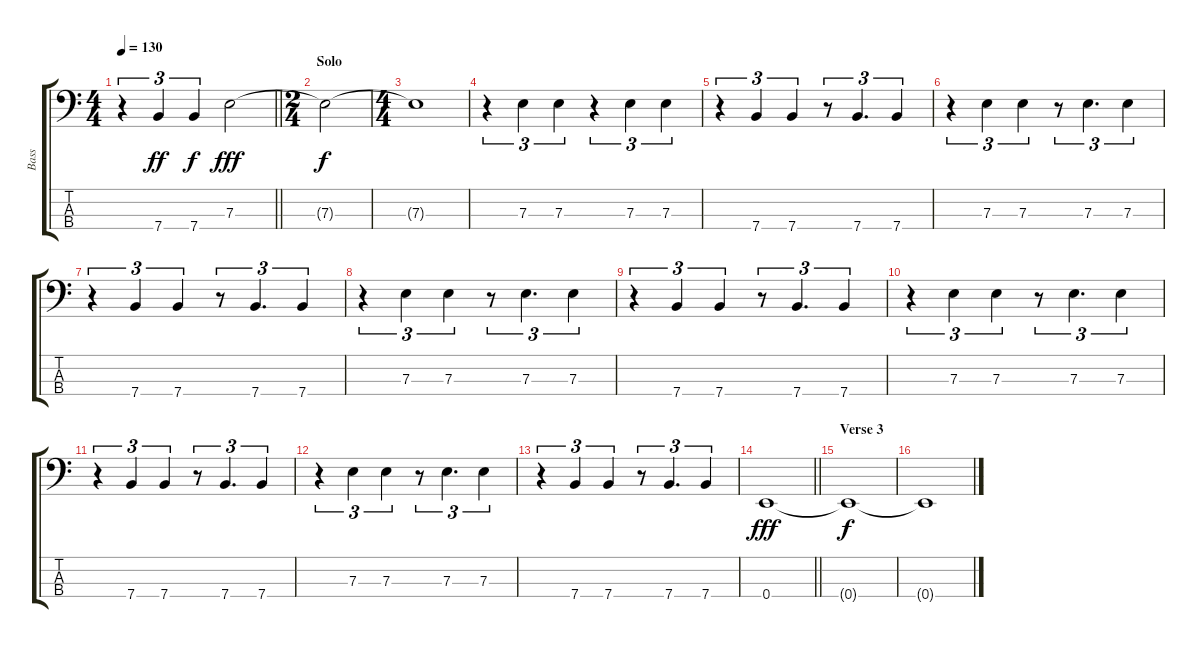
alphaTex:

\track ("Bass" "Bass") {instrument acousticbass}
\staff {score tabs}
\tuning (G2 D2 A1 E1) {hide}
\ts (4 4)
\tempo 130
\clef f4
\barLineRight lightlight
\ks c
r.4{tu (3 2) dy f} 7.4.4{tu (3 2) dy ff} 7.4.4{tu (3 2) dy f} 7.3.2{dy fff} |
\ts (2 4)
\section ("" "Solo")
7.3{t}.2{dy f} |
\ts (4 4)
7.3{t}.1 |
r.4{tu (3 2)} 7.3.4{tu (3 2)} 7.3.4{tu (3 2)} r.4{tu (3 2)} 7.3.4{tu (3 2)} 7.3.4{tu (3 2)} |
r.4{tu (3 2)} 7.4.4{tu (3 2)} 7.4.4{tu (3 2)} r.8{tu (3 2)} 7.4.4{d tu (3 2)} 7.4.4{tu (3 2)} |
r.4{tu (3 2)} 7.3.4{tu (3 2)} 7.3.4{tu (3 2)} r.8{tu (3 2)} 7.3.4{d tu (3 2)} 7.3.4{tu (3 2)} |
r.4{tu (3 2)} 7.4.4{tu (3 2)} 7.4.4{tu (3 2)} r.8{tu (3 2)} 7.4.4{d tu (3 2)} 7.4.4{tu (3 2)} |
r.4{tu (3 2)} 7.3.4{tu (3 2)} 7.3.4{tu (3 2)} r.8{tu (3 2)} 7.3.4{d tu (3 2)} 7.3.4{tu (3 2)} |
r.4{tu (3 2)} 7.4.4{tu (3 2)} 7.4.4{tu (3 2)} r.8{tu (3 2)} 7.4.4{d tu (3 2)} 7.4.4{tu (3 2)} |
r.4{tu (3 2)} 7.3.4{tu (3 2)} 7.3.4{tu (3 2)} r.8{tu (3 2)} 7.3.4{d tu (3 2)} 7.3.4{tu (3 2)} |
r.4{tu (3 2)} 7.4.4{tu (3 2)} 7.4.4{tu (3 2)} r.8{tu (3 2)} 7.4.4{d tu (3 2)} 7.4.4{tu (3 2)} |
r.4{tu (3 2)} 7.3.4{tu (3 2)} 7.3.4{tu (3 2)} r.8{tu (3 2)} 7.3.4{d tu (3 2)} 7.3.4{tu (3 2)} |
r.4{tu (3 2)} 7.4.4{tu (3 2)} 7.4.4{tu (3 2)} r.8{tu (3 2)} 7.4.4{d tu (3 2)} 7.4.4{tu (3 2)} |
\barLineRight lightlight
0.4.1{dy fff} |
\section ("" "Verse 3")
0.4{t}.1{dy f} |
0.4{t}.1
